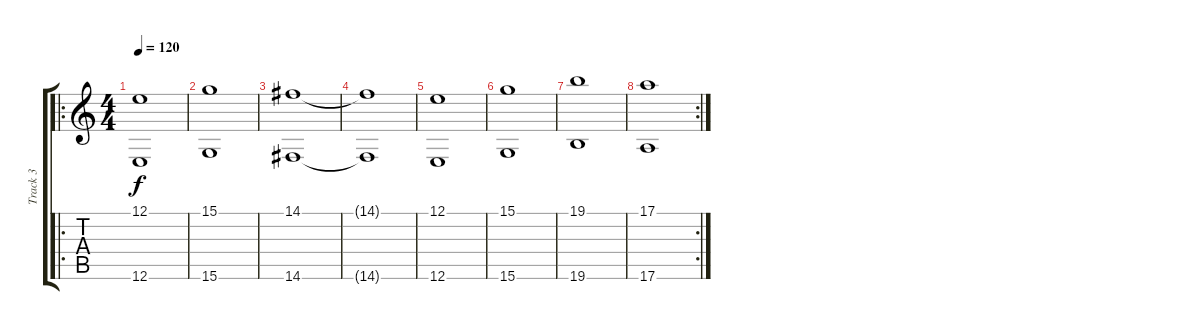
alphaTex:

\track ("Track 3" "Track 3") {instrument voiceoohs}
\staff {score tabs}
\tuning (E4 B3 G3 D3 A2 E2) {hide}
\ro
\ts (4 4)
\tempo 120
\clef g2
\ks c
(12.1 12.6).1{dy f} |
(15.1 15.6).1 |
(14.1 14.6).1 |
(14.1{t} 14.6{t}).1 |
(12.1 12.6).1 |
(15.1 15.6).1 |
(19.1 19.6).1 |
\rc 2
(17.1 17.6).1
